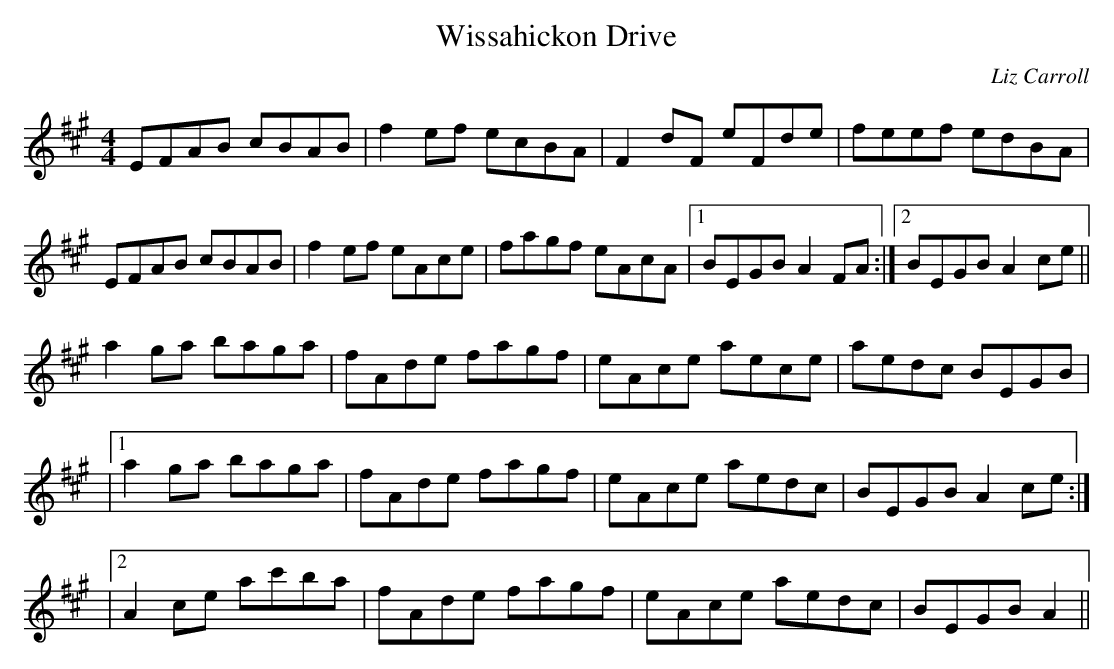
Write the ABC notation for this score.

X:1
T: Wissahickon Drive
C: Liz Carroll
M: 4/4
L: 1/8
K: A
EFAB cBAB|f2 ef ecBA|F2 dF eFde|feef edBA |
EFAB cBAB|f2 ef eAce|fagf eAcA |1 BEGB A2 FA :|2\
BEGB A2 ce ||
a2 ga baga|fAde fagf|eAce aece|aedc BEGB |
|1 a2 ga baga|fAde fagf|eAce aedc|BEGB A2 ce :|
|2 A2 ce ac'ba|fAde fagf|eAce aedc|BEGB A2 ||
